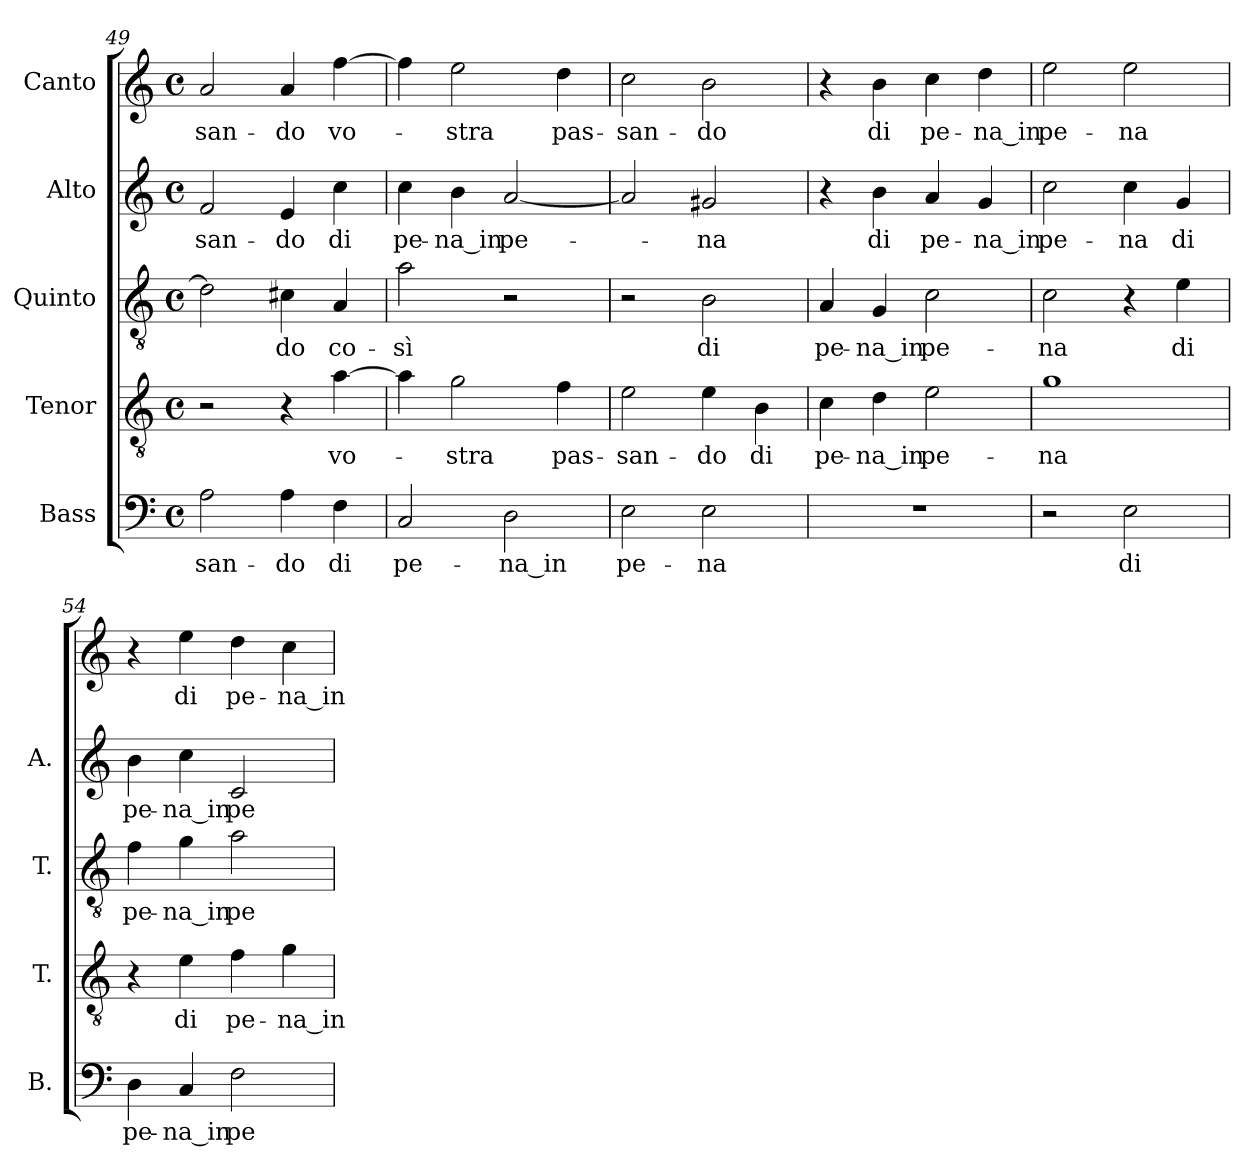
**kern	**text	**kern	**text	**kern	**text	**kern	**text	**kern	**text
*part5	*part5	*part4	*part4	*part3	*part3	*part2	*part2	*part1	*part1
*staff5	*staff5	*staff4	*staff4	*staff3	*staff3	*staff2	*staff2	*staff1	*staff1
*I"Bass	*	*I"Tenor	*	*I"Quinto	*	*I"Alto	*	*I"Canto	*
*I'B.	*	*I'T.	*	*I'T.	*	*I'A.	*	*	*
*clefF4	*	*clefGv2	*	*clefGv2	*	*clefG2	*	*clefG2	*
*	*	*ITrd7c12	*	*ITrd7c12	*	*	*	*	*
*k[]	*	*k[]	*	*k[]	*	*k[]	*	*k[]	*
*C:	*	*C:	*	*C:	*	*C:	*	*C:	*
*M4/4	*	*M4/4	*	*M4/4	*	*M4/4	*	*M4/4	*
*met(c)	*	*met(c)	*	*met(c)	*	*met(c)	*	*met(c)	*
=49	=49	=49	=49	=49	=49	=49	=49	=49	=49
!	!LO:LY:b:color=#000000	!	!	!	!	!	!	!	!
!	!	!	!	!	!	!	!LO:LY:b:color=#000000	!	!
!	!	!	!	!	!	!	!	!	!LO:LY:b:color=#000000
2Ai\	-san-	2r	.	2Di\]	.	2fi/	-san-	2ai/	-san-
!	!LO:LY:b:color=#000000	!	!	!	!	!	!	!	!
!	!	!	!	!	!LO:LY:b:color=#000000	!	!	!	!
!	!	!	!	!	!	!	!LO:LY:b:color=#000000	!	!
!	!	!	!	!	!	!	!	!	!LO:LY:b:color=#000000
4Ai\	-do	4r	.	4C#Xi\	-do	4ei/	-do	4ai/	-do
!	!LO:LY:b:color=#000000	!	!	!	!	!	!	!	!
!	!	!	!LO:LY:b:color=#000000	!	!	!	!	!	!
!	!	!	!	!	!LO:LY:b:color=#000000	!	!	!	!
!	!	!	!	!	!	!	!LO:LY:b:color=#000000	!	!
!	!	!	!	!	!	!	!	!	!LO:LY:b:color=#000000
4Fi\	di	[>4Ai\	vo-	4AAi/	co-	4cci\	di	[>4ffi\	vo-
=50	=50	=50	=50	=50	=50	=50	=50	=50	=50
!	!LO:LY:b:color=#000000	!	!	!	!	!	!	!	!
!	!	!	!	!	!LO:LY:b:color=#000000	!	!	!	!
!	!	!	!	!	!	!	!LO:LY:b:color=#000000	!	!
2Ci/	pe-	4Ai\]	.	2Ai\	-sì	4cci\	pe-	4ffi\]	.
!	!	!	!LO:LY:b:color=#000000	!	!	!	!	!	!
!	!	!	!	!	!	!	!LO:LY:b:color=#000000	!	!
!	!	!	!	!	!	!	!	!	!LO:LY:b:color=#000000
.	.	2Gi\	-stra	.	.	4bi\	-na_in	2eei\	-stra
!	!LO:LY:b:color=#000000	!	!	!	!	!	!	!	!
!	!	!	!	!	!	!	!LO:LY:b:color=#000000	!	!
2Di\	-na_in	.	.	2r	.	[<2ai/	pe-	.	.
!	!	!	!LO:LY:b:color=#000000	!	!	!	!	!	!
!	!	!	!	!	!	!	!	!	!LO:LY:b:color=#000000
.	.	4Fi\	pas-	.	.	.	.	4ddi\	pas-
=51	=51	=51	=51	=51	=51	=51	=51	=51	=51
!	!LO:LY:b:color=#000000	!	!	!	!	!	!	!	!
!	!	!	!LO:LY:b:color=#000000	!	!	!	!	!	!
!	!	!	!	!	!	!	!	!	!LO:LY:b:color=#000000
2Ei\	pe-	2Ei\	-san-	2r	.	2ai/]	.	2cci\	-san-
!	!LO:LY:b:color=#000000	!	!	!	!	!	!	!	!
!	!	!	!LO:LY:b:color=#000000	!	!	!	!	!	!
!	!	!	!	!	!LO:LY:b:color=#000000	!	!	!	!
!	!	!	!	!	!	!	!LO:LY:b:color=#000000	!	!
!	!	!	!	!	!	!	!	!	!LO:LY:b:color=#000000
2Ei\	-na	4Ei\	-do	2BBi\	di	2g#Xi/	-na	2bi\	-do
!	!	!	!LO:LY:b:color=#000000	!	!	!	!	!	!
.	.	4BBi\	di	.	.	.	.	.	.
=52	=52	=52	=52	=52	=52	=52	=52	=52	=52
!	!	!	!LO:LY:b:color=#000000	!	!	!	!	!	!
!	!	!	!	!	!LO:LY:b:color=#000000	!	!	!	!
1r	.	4Ci\	pe-	4AAi/	pe-	4r	.	4r	.
!	!	!	!LO:LY:b:color=#000000	!	!	!	!	!	!
!	!	!	!	!	!LO:LY:b:color=#000000	!	!	!	!
!	!	!	!	!	!	!	!LO:LY:b:color=#000000	!	!
!	!	!	!	!	!	!	!	!	!LO:LY:b:color=#000000
.	.	4Di\	-na_in	4GGi/	-na_in	4bi\	di	4bi\	di
!	!	!	!LO:LY:b:color=#000000	!	!	!	!	!	!
!	!	!	!	!	!LO:LY:b:color=#000000	!	!	!	!
!	!	!	!	!	!	!	!LO:LY:b:color=#000000	!	!
!	!	!	!	!	!	!	!	!	!LO:LY:b:color=#000000
.	.	2Ei\	pe-	2Ci\	pe-	4ai/	pe-	4cci\	pe-
!	!	!	!	!	!	!	!LO:LY:b:color=#000000	!	!
!	!	!	!	!	!	!	!	!	!LO:LY:b:color=#000000
.	.	.	.	.	.	4gi/	-na_in	4ddi\	-na_in
!!LO:PB:g=z
=53	=53	=53	=53	=53	=53	=53	=53	=53	=53
!	!	!	!LO:LY:b:color=#000000	!	!	!	!	!	!
!	!	!	!	!	!LO:LY:b:color=#000000	!	!	!	!
!	!	!	!	!	!	!	!LO:LY:b:color=#000000	!	!
!	!	!	!	!	!	!	!	!	!LO:LY:b:color=#000000
2r	.	1Gi	-na	2Ci\	-na	2cci\	pe-	2eei\	pe-
!	!LO:LY:b:color=#000000	!	!	!	!	!	!	!	!
!	!	!	!	!	!	!	!LO:LY:b:color=#000000	!	!
!	!	!	!	!	!	!	!	!	!LO:LY:b:color=#000000
2Ei\	di	.	.	4r	.	4cci\	-na	2eei\	-na
!	!	!	!	!	!LO:LY:b:color=#000000	!	!	!	!
!	!	!	!	!	!	!	!LO:LY:b:color=#000000	!	!
.	.	.	.	4Ei\	di	4gi/	di	.	.
=54	=54	=54	=54	=54	=54	=54	=54	=54	=54
!	!LO:LY:b:color=#000000	!	!	!	!	!	!	!	!
!	!	!	!	!	!LO:LY:b:color=#000000	!	!	!	!
!	!	!	!	!	!	!	!LO:LY:b:color=#000000	!	!
4Di\	pe-	4r	.	4Fi\	pe-	4bi\	pe-	4r	.
!	!LO:LY:b:color=#000000	!	!	!	!	!	!	!	!
!	!	!	!LO:LY:b:color=#000000	!	!	!	!	!	!
!	!	!	!	!	!LO:LY:b:color=#000000	!	!	!	!
!	!	!	!	!	!	!	!LO:LY:b:color=#000000	!	!
!	!	!	!	!	!	!	!	!	!LO:LY:b:color=#000000
4Ci/	-na_in	4Ei\	di	4Gi\	-na_in	4cci\	-na_in	4eei\	di
!	!LO:LY:b:color=#000000	!	!	!	!	!	!	!	!
!	!	!	!LO:LY:b:color=#000000	!	!	!	!	!	!
!	!	!	!	!	!LO:LY:b:color=#000000	!	!	!	!
!	!	!	!	!	!	!	!LO:LY:b:color=#000000	!	!
!	!	!	!	!	!	!	!	!	!LO:LY:b:color=#000000
2Fi\	pe-	4Fi\	pe-	2Ai\	pe-	2ci/	pe-	4ddi\	pe-
!	!	!	!LO:LY:b:color=#000000	!	!	!	!	!	!
!	!	!	!	!	!	!	!	!	!LO:LY:b:color=#000000
.	.	4Gi\	-na_in	.	.	.	.	4cci\	-na_in
=	=	=	=	=	=	=	=	=	=
*-	*-	*-	*-	*-	*-	*-	*-	*-	*-
